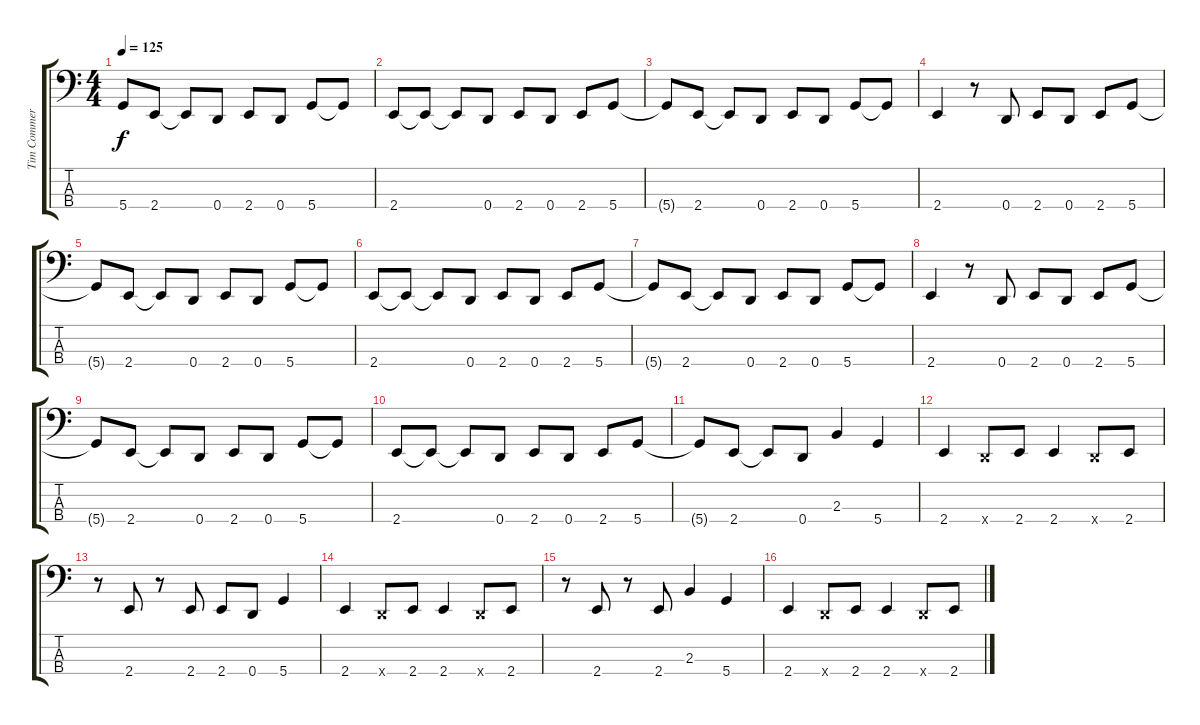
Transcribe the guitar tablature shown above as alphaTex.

\track ("Tim Commerford - Bass" "Tim Commer") {instrument electricbassfinger}
\staff {score tabs}
\tuning (G2 D2 A1 D1) {hide}
\ts (4 4)
\tempo 125
\clef f4
\ks c
5.4{t}.8{dy f} 2.4.8 2.4{t}.8 0.4.8 2.4.8 0.4.8 5.4.8 5.4{t}.8 |
2.4.8 2.4{t}.8 2.4{t}.8 0.4.8 2.4.8 0.4.8 2.4.8 5.4.8 |
5.4{t}.8 2.4.8 2.4{t}.8 0.4.8 2.4.8 0.4.8 5.4.8 5.4{t}.8 |
2.4.4 r.8 0.4.8 2.4.8 0.4.8 2.4.8 5.4.8 |
5.4{t}.8 2.4.8 2.4{t}.8 0.4.8 2.4.8 0.4.8 5.4.8 5.4{t}.8 |
2.4.8 2.4{t}.8 2.4{t}.8 0.4.8 2.4.8 0.4.8 2.4.8 5.4.8 |
5.4{t}.8 2.4.8 2.4{t}.8 0.4.8 2.4.8 0.4.8 5.4.8 5.4{t}.8 |
2.4.4 r.8 0.4.8 2.4.8 0.4.8 2.4.8 5.4.8 |
5.4{t}.8 2.4.8 2.4{t}.8 0.4.8 2.4.8 0.4.8 5.4.8 5.4{t}.8 |
2.4.8 2.4{t}.8 2.4{t}.8 0.4.8 2.4.8 0.4.8 2.4.8 5.4.8 |
5.4{t}.8 2.4.8 2.4{t}.8 0.4.8 2.3.4 5.4.4 |
2.4.4 0.4{x}.8 2.4.8 2.4.4 0.4{x}.8 2.4.8 |
r.8 2.4.8 r.8 2.4.8 2.4.8 0.4.8 5.4.4 |
2.4.4 0.4{x}.8 2.4.8 2.4.4 0.4{x}.8 2.4.8 |
r.8 2.4.8 r.8 2.4.8 2.3.4 5.4.4 |
2.4.4 0.4{x}.8 2.4.8 2.4.4 0.4{x}.8 2.4.8
